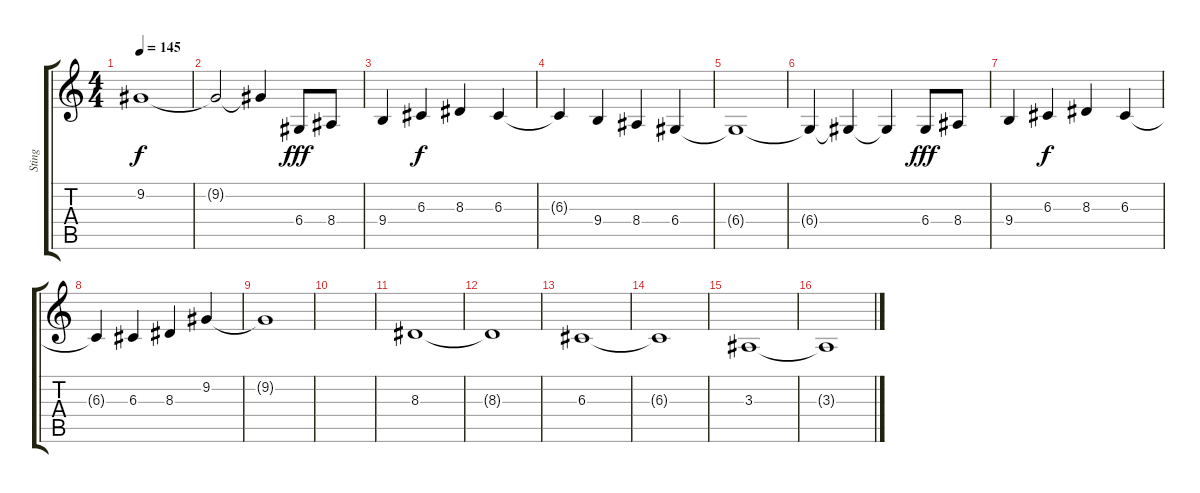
\track ("Sting" "Sting") {instrument stringensemble2}
\staff {score tabs}
\tuning (E4 B3 G3 D3 A2 E2) {hide}
\ts (4 4)
\tempo 145
\clef g2
\ks c
9.2.1{dy f} |
9.2{t}.2 9.2{t}.4 6.4.8{dy fff} 8.4.8 |
9.4.4 6.3.4{dy f} 8.3.4 6.3.4 |
6.3{t}.4 9.4.4 8.4.4 6.4.4 |
6.4{t}.1 |
6.4{t}.4 6.4{t}.4 6.4{t}.4 6.4.8{dy fff} 8.4.8 |
9.4.4 6.3.4{dy f} 8.3.4 6.3.4 |
6.3{t}.4 6.3.4 8.3.4 9.2.4 |
9.2{t}.1 |
|
8.3.1 |
8.3{t}.1 |
6.3.1 |
6.3{t}.1 |
3.3.1 |
3.3{t}.1
